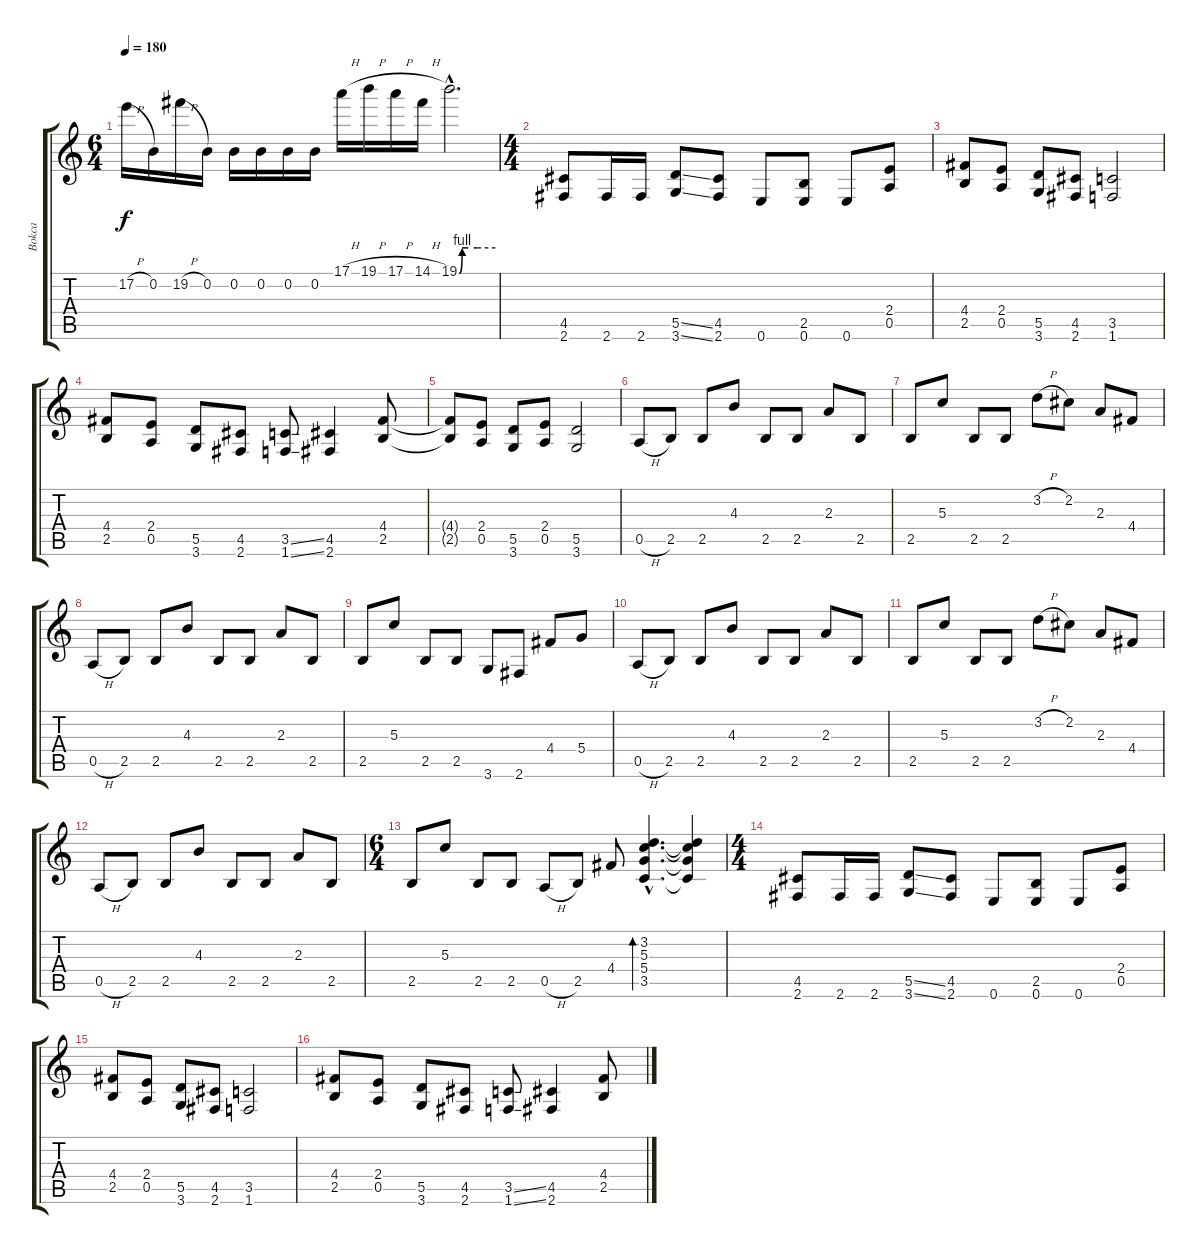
\track ("Bokca" "Bokca") {instrument distortionguitar}
\staff {score tabs}
\tuning (E4 B3 G3 D3 A2 E2) {hide}
\ts (6 4)
\tempo 180
\clef g2
\ks c
17.2{h}.16{dy f} 0.2.16 19.2{h}.16 0.2.16 0.2.16 0.2.16 0.2.16 0.2.16 17.1{h}.16 19.1{h}.16 17.1{h}.16 14.1{h}.16 19.1{be (custom 0 0 5 4 15 4 30 4 60 4) hac}.2{d} |
\ts (4 4)
(4.5 2.6).8 2.6.16 2.6.16 (5.5{ss} 3.6{ss}).8 (4.5 2.6).8 0.6.8 (2.5 0.6).8 0.6.8 (2.4 0.5).8 |
(4.4 2.5).8 (2.4 0.5).8 (5.5 3.6).8 (4.5 2.6).8 (3.5 1.6).2 |
(4.4 2.5).8 (2.4 0.5).8 (5.5 3.6).8 (4.5 2.6).8 (3.5{ss} 1.6{ss}).8 (4.5 2.6).4 (4.4 2.5).8 |
(4.4{t} 2.5{t}).8 (2.4 0.5).8 (5.5 3.6).8 (2.4 0.5).8 (5.5 3.6).2 |
0.5{h}.8 2.5.8 2.5.8 4.3.8 2.5.8 2.5.8 2.3.8 2.5.8 |
2.5.8 5.3.8 2.5.8 2.5.8 3.2{h}.8 2.2.8 2.3.8 4.4.8 |
0.5{h}.8 2.5.8 2.5.8 4.3.8 2.5.8 2.5.8 2.3.8 2.5.8 |
2.5.8 5.3.8 2.5.8 2.5.8 3.6.8 2.6.8 4.4.8 5.4.8 |
0.5{h}.8 2.5.8 2.5.8 4.3.8 2.5.8 2.5.8 2.3.8 2.5.8 |
2.5.8 5.3.8 2.5.8 2.5.8 3.2{h}.8 2.2.8 2.3.8 4.4.8 |
0.5{h}.8 2.5.8 2.5.8 4.3.8 2.5.8 2.5.8 2.3.8 2.5.8 |
\ts (6 4)
2.5.8 5.3.8 2.5.8 2.5.8 0.5{h}.8 2.5.8 4.4.8 (3.2{hac} 5.3{hac} 5.4{hac} 3.5{hac}).4{d bd 240} (3.2{t} 5.3{t} 5.4{t} 3.5{t}).4 |
\ts (4 4)
(4.5 2.6).8 2.6.16 2.6.16 (5.5{ss} 3.6{ss}).8 (4.5 2.6).8 0.6.8 (2.5 0.6).8 0.6.8 (2.4 0.5).8 |
(4.4 2.5).8 (2.4 0.5).8 (5.5 3.6).8 (4.5 2.6).8 (3.5 1.6).2 |
(4.4 2.5).8 (2.4 0.5).8 (5.5 3.6).8 (4.5 2.6).8 (3.5{ss} 1.6{ss}).8 (4.5 2.6).4 (4.4 2.5).8
